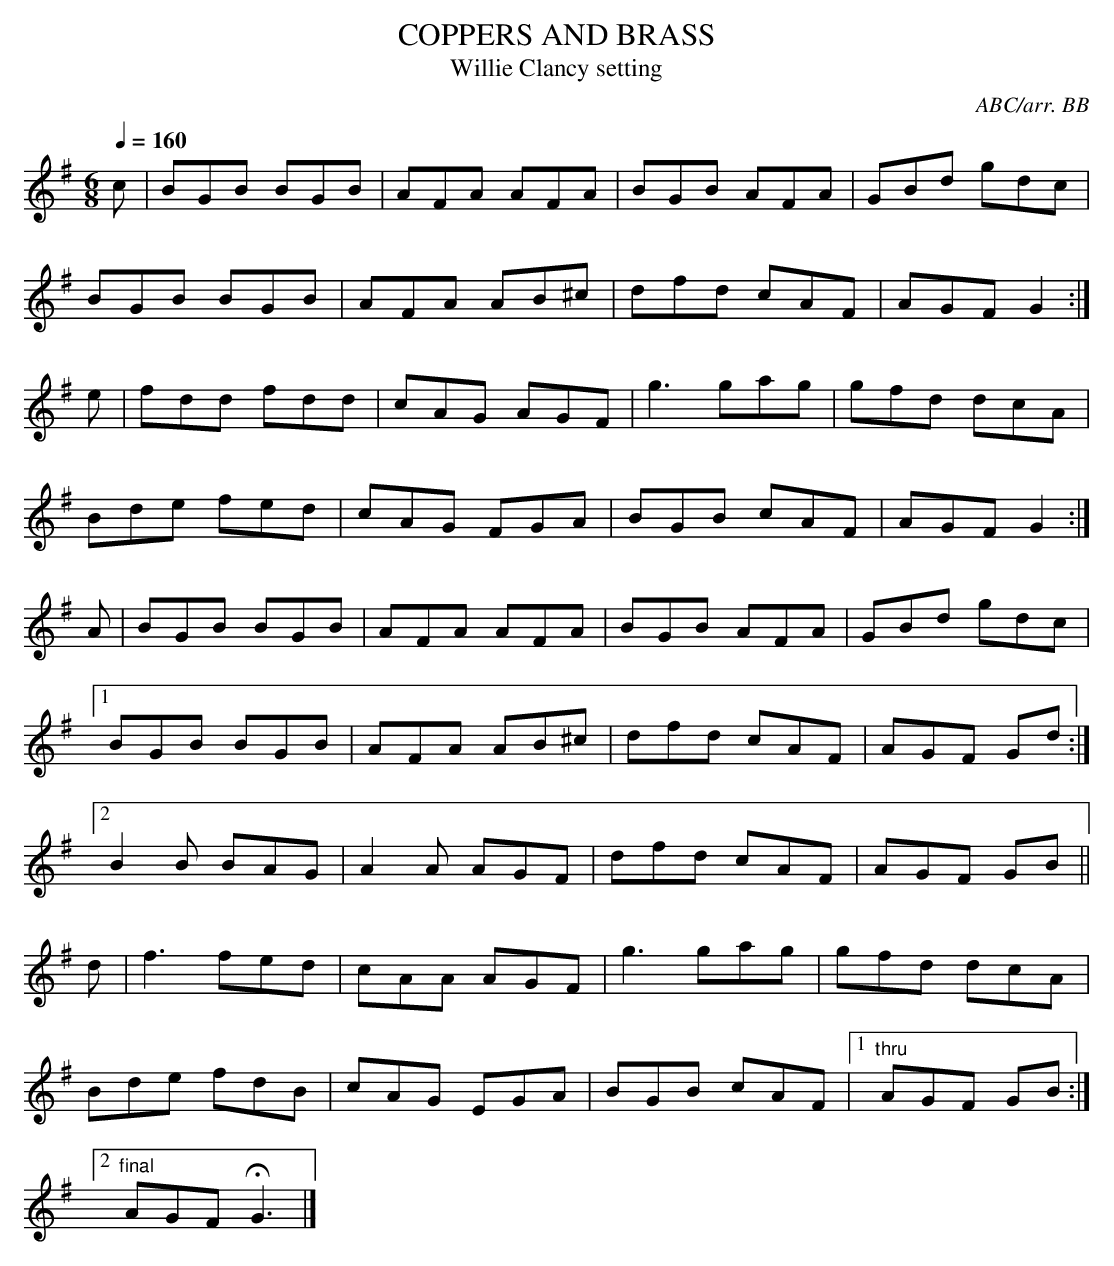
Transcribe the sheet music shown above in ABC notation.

X:1
T:COPPERS AND BRASS
T:Willie Clancy setting
C:ABC/arr. BB
M:6/8
L:1/8
Q:1/4=160
K:G
c|BGB BGB|AFA AFA|BGB AFA|GBd gdc|
BGB BGB|AFA AB^c|dfd cAF|AGF G2 :|
e|fdd fdd|cAG AGF|g3 gag|gfd dcA|
Bde fed|cAG FGA|BGB cAF|AGF G2 :|
A|BGB BGB|AFA AFA|BGB AFA|GBd gdc|
[1 BGB BGB|AFA AB^c|dfd cAF|AGF Gd :|
[2 B2B BAG|A2A AGF|dfd cAF|AGF GB ||
d|f3 fed|cAA AGF|g3 gag|gfd dcA|
Bde fdB|cAG EGA|BGB cAF|1 "thru"AGF GB :|
[2 "final"AGF HG3|]
